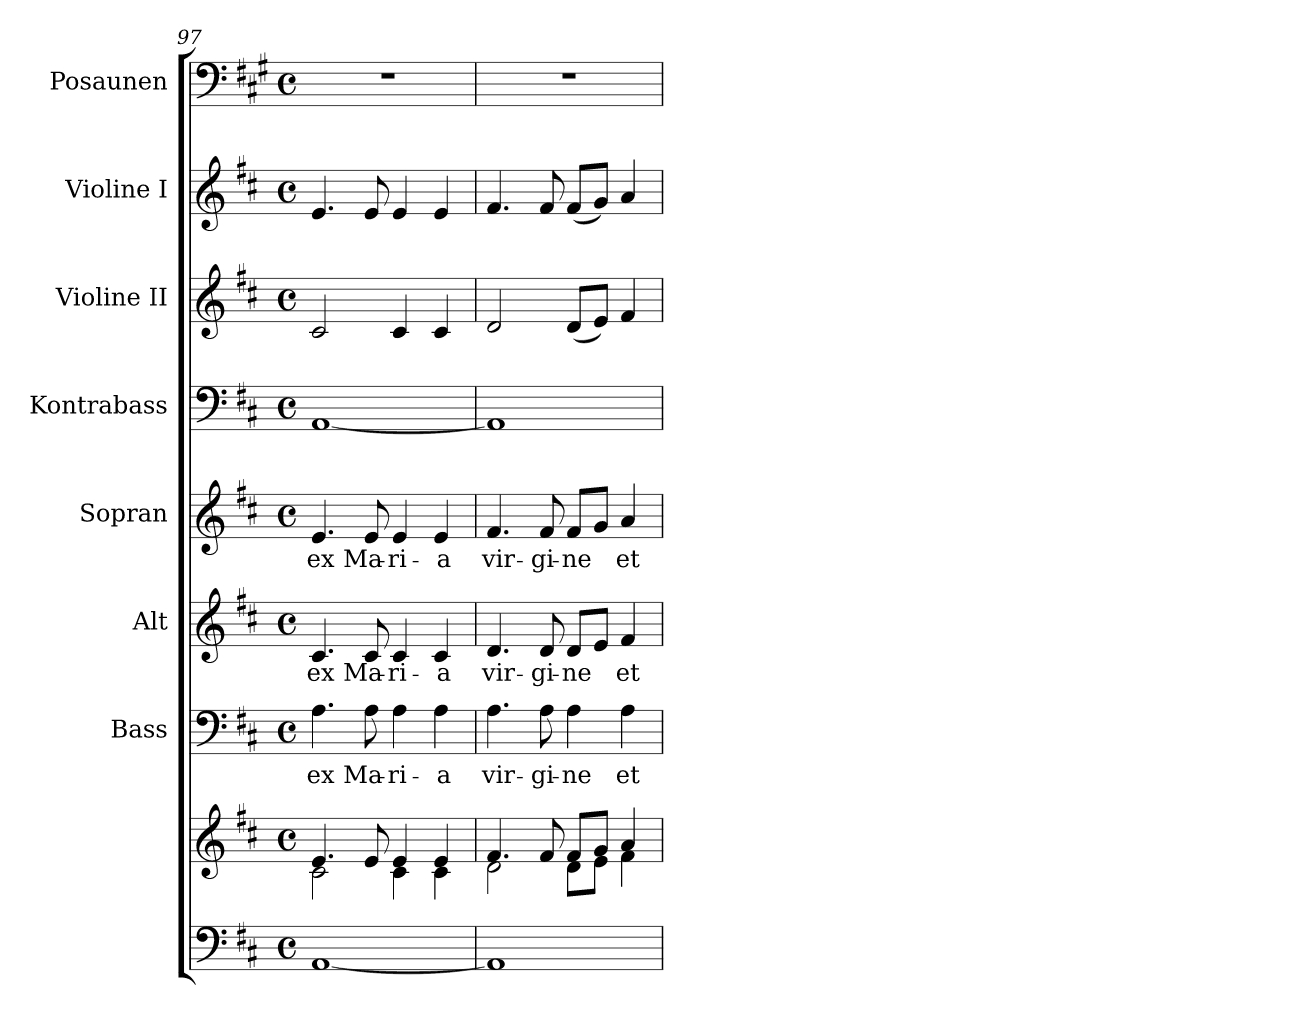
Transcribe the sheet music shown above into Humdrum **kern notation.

**kern	**kern	**kern	**text	**kern	**text	**kern	**text	**kern	**kern	**kern	**kern
*part8	*part8	*part7	*part7	*part6	*part6	*part5	*part5	*part4	*part3	*part2	*part1
*staff9	*staff8	*staff7	*staff7	*staff6	*staff6	*staff5	*staff5	*staff4	*staff3	*staff2	*staff1
*	*	*I"Bass	*	*I"Alt	*	*I"Sopran	*	*I"Kontrabass	*I"Violine II	*I"Violine I	*I"Posaunen
*	*	*I'B.	*	*I'A.	*	*I'S.	*	*I'Kb.	*I'Vl. II	*I'Vl. I	*I'Pos.
!!LO:PB:g=z
*clefF4	*clefG2	*clefF4	*	*clefG2	*	*clefG2	*	*clefF4	*clefG2	*clefG2	*clefF4
*	*	*	*	*	*	*	*	*ITrd7c12	*	*	*ITrd4c7
*k[f#c#]	*k[f#c#]	*k[f#c#]	*	*k[f#c#]	*	*k[f#c#]	*	*k[f#c#]	*k[f#c#]	*k[f#c#]	*k[f#c#]
*D:	*D:	*D:	*	*D:	*	*D:	*	*D:	*D:	*D:	*D:
*M4/4	*M4/4	*M4/4	*	*M4/4	*	*M4/4	*	*M4/4	*M4/4	*M4/4	*M4/4
*met(c)	*met(c)	*met(c)	*	*met(c)	*	*met(c)	*	*met(c)	*met(c)	*met(c)	*met(c)
=97	=97	=97	=97	=97	=97	=97	=97	=97	=97	=97	=97
*	*^	*	*	*	*	*	*	*	*	*	*
!	!	!	!	!LO:LY:b	!	!LO:LY:b	!	!LO:LY:b	!	!	!	!
[1AA	4.e/	2c#\	4.A\	ex	4.c#/	ex	4.e/	ex	[1AAA	2c#/	4.e/	1r
!	!	!	!	!LO:LY:b	!	!LO:LY:b	!	!LO:LY:b	!	!	!	!
.	8e/	.	8A\	Ma-	8c#/	Ma-	8e/	Ma-	.	.	8e/	.
!	!	!	!	!LO:LY:b	!	!LO:LY:b	!	!LO:LY:b	!	!	!	!
.	4e/	4c#\	4A\	-ri-	4c#/	-ri-	4e/	-ri-	.	4c#/	4e/	.
!	!	!	!	!LO:LY:b	!	!LO:LY:b	!	!LO:LY:b	!	!	!	!
.	4e/	4c#\	4A\	-a	4c#/	-a	4e/	-a	.	4c#/	4e/	.
=98	=98	=98	=98	=98	=98	=98	=98	=98	=98	=98	=98	=98
!	!	!	!	!LO:LY:b	!	!LO:LY:b	!	!LO:LY:b	!	!	!	!
1AA]	4.f#/	2d\	4.A\	vir-	4.d/	vir-	4.f#/	vir-	1AAA]	2d/	4.f#/	1r
!	!	!	!	!LO:LY:b	!	!LO:LY:b	!	!LO:LY:b	!	!	!	!
.	8f#/	.	8A\	-gi-	8d/	-gi-	8f#/	-gi-	.	.	8f#/	.
!	!	!	!	!LO:LY:b	!	!LO:LY:b	!	!LO:LY:b	!	!	!	!
.	8f#/L	8d\L	4A\	-ne	8d/L	-ne	8f#/L	-ne	.	(<8d/L	(<8f#/L	.
.	8g/J	8e\J	.	.	8e/J	.	8g/J	.	.	8e/J)	8g/J)	.
!	!	!	!	!LO:LY:b	!	!LO:LY:b	!	!LO:LY:b	!	!	!	!
.	4a/	4f#\	4A\	et	4f#/	et	4a/	et	.	4f#/	4a/	.
*	*v	*v	*	*	*	*	*	*	*	*	*	*
=	=	=	=	=	=	=	=	=	=	=	=
*-	*-	*-	*-	*-	*-	*-	*-	*-	*-	*-	*-
